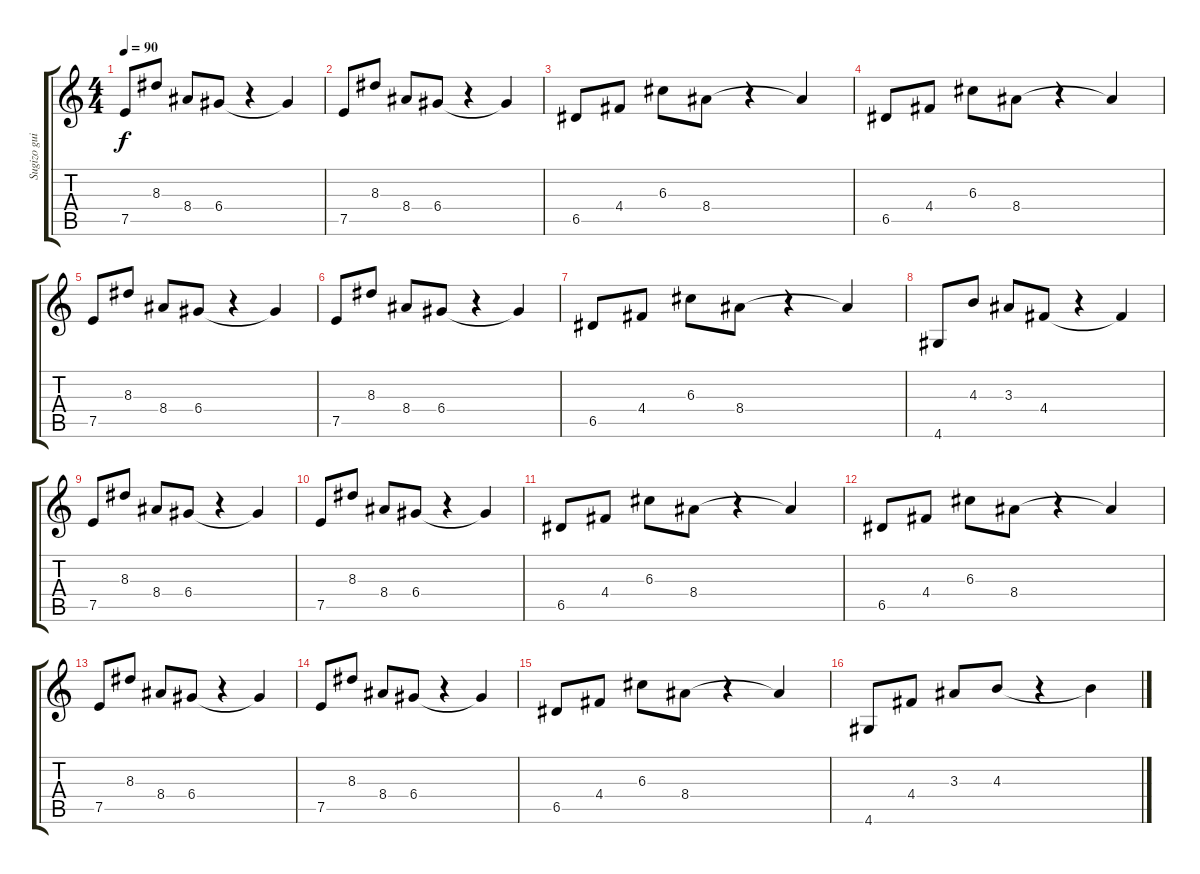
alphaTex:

\track ("Sugizo guitar" "Sugizo gui") {instrument acousticguitarsteel}
\staff {score tabs}
\tuning (E4 B3 G3 D3 A2 E2) {hide}
\ts (4 4)
\tempo 90
\clef g2
\ks c
7.5.8{dy f} 8.3.8 8.4.8 6.4.8 r.4 6.4{t}.4 |
7.5.8 8.3.8 8.4.8 6.4.8 r.4 6.4{t}.4 |
6.5.8 4.4.8 6.3.8 8.4.8 r.4 8.4{t}.4 |
6.5.8 4.4.8 6.3.8 8.4.8 r.4 8.4{t}.4 |
7.5.8 8.3.8 8.4.8 6.4.8 r.4 6.4{t}.4 |
7.5.8 8.3.8 8.4.8 6.4.8 r.4 6.4{t}.4 |
6.5.8 4.4.8 6.3.8 8.4.8 r.4 8.4{t}.4 |
4.6.8 4.3.8 3.3.8 4.4.8 r.4 4.4{t}.4 |
7.5.8 8.3.8 8.4.8 6.4.8 r.4 6.4{t}.4 |
7.5.8 8.3.8 8.4.8 6.4.8 r.4 6.4{t}.4 |
6.5.8 4.4.8 6.3.8 8.4.8 r.4 8.4{t}.4 |
6.5.8 4.4.8 6.3.8 8.4.8 r.4 8.4{t}.4 |
7.5.8 8.3.8 8.4.8 6.4.8 r.4 6.4{t}.4 |
7.5.8 8.3.8 8.4.8 6.4.8 r.4 6.4{t}.4 |
6.5.8 4.4.8 6.3.8 8.4.8 r.4 8.4{t}.4 |
4.6.8 4.4.8 3.3.8 4.3.8 r.4 4.3{t}.4
